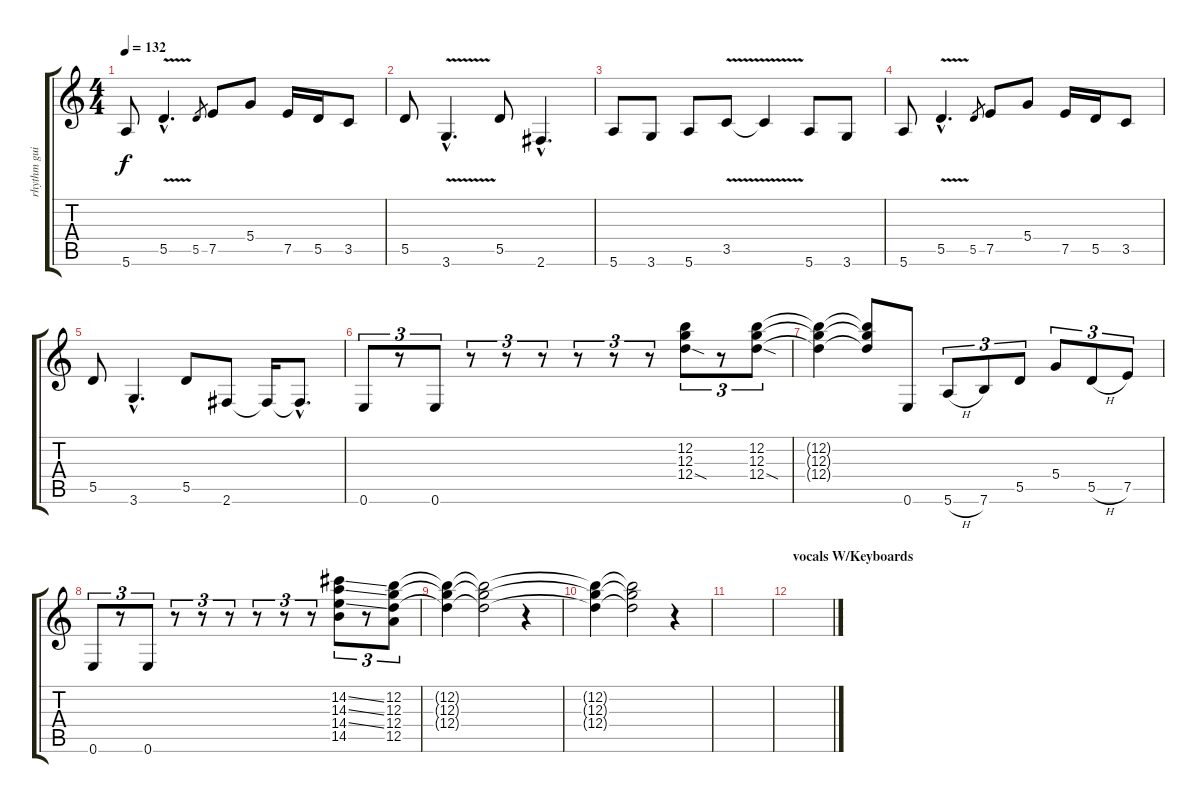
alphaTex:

\track ("rhythm guitar" "rhythm gui") {instrument electricguitarmuted}
\staff {score tabs}
\tuning (E4 B3 G3 D3 A2 E2) {hide}
\ts (4 4)
\tempo 132
\clef g2
\ks c
5.6.8{dy f} 5.5{v hac}.4{d} 5.5.8{gr} 7.5.8 5.4.8 7.5.16 5.5.16 3.5.8 |
5.5.8 3.6{v hac}.4{d} 5.5.8 2.6{hac}.4{d} |
5.6.8 3.6.8 5.6.8 3.5{v}.8 3.5{t}.4 5.6.8 3.6.8 |
5.6.8 5.5{v hac}.4{d} 5.5.8{gr} 7.5.8 5.4.8 7.5.16 5.5.16 3.5.8 |
5.5.8 3.6{hac}.4{d} 5.5.8 2.6.8 2.6{t}.16 2.6{hac t}.8{d} |
0.6.8{tu (3 2) txt " "} r.8{tu (3 2)} 0.6.8{tu (3 2)} r.8{tu (3 2)} r.8{tu (3 2)} r.8{tu (3 2)} r.8{tu (3 2)} r.8{tu (3 2)} r.8{tu (3 2)} (12.2 12.3 12.4{sod}).8{tu (3 2)} r.8{tu (3 2)} (12.2 12.3 12.4{sod}).8{tu (3 2)} |
(12.2{t} 12.3{t} 12.4{t}).4 (12.2{t} 12.3{t} 12.4{t}).8 0.6.8 5.6{h}.8{tu (3 2)} 7.6.8{tu (3 2)} 5.5.8{tu (3 2)} 5.4.8{tu (3 2)} 5.5{h}.8{tu (3 2)} 7.5.8{tu (3 2)} |
0.6.8{tu (3 2)} r.8{tu (3 2)} 0.6.8{tu (3 2)} r.8{tu (3 2)} r.8{tu (3 2)} r.8{tu (3 2)} r.8{tu (3 2)} r.8{tu (3 2)} r.8{tu (3 2)} (14.2{ss} 14.3{ss} 14.4{ss} 14.5).8{tu (3 2)} r.8{tu (3 2)} (12.2 12.3 12.4 12.5).8{tu (3 2)} |
(12.2{t} 12.3{t} 12.4{t}).4 (12.2{t} 12.3{t} 12.4{t}).2 r.4 |
(12.2{t} 12.3{t} 12.4{t}).4 (12.2{t} 12.3{t} 12.4{t}).2 r.4 |
|
\section ("" "vocals W/Keyboards")
